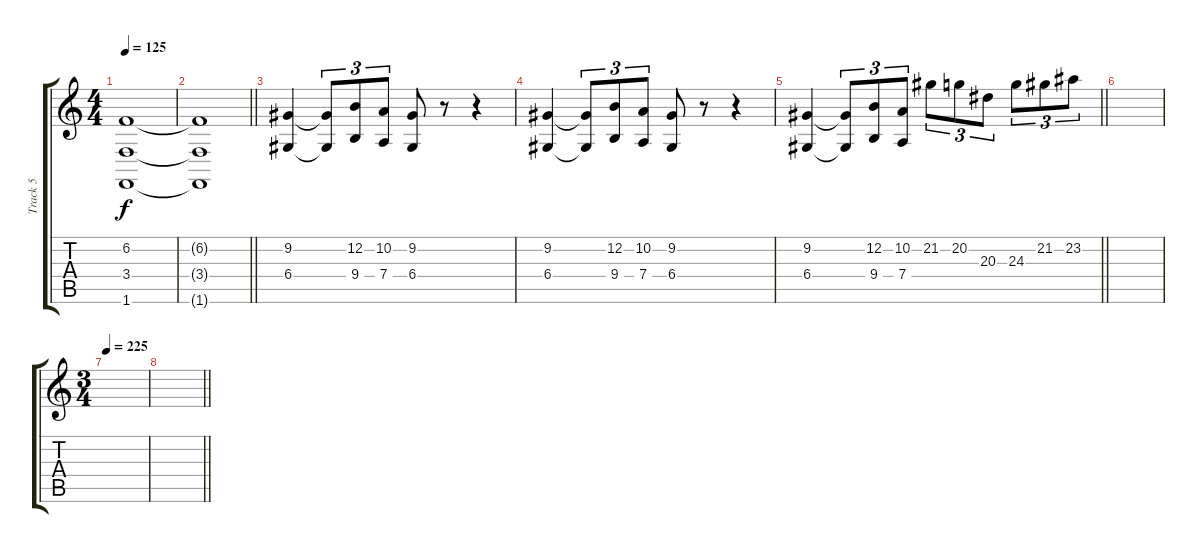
\track ("Track 5" "Track 5") {instrument stringensemble1}
\staff {score tabs}
\tuning (E4 B3 G3 D3 A2 E2) {hide}
\ts (4 4)
\tempo 125
\clef g2
\ks c
(6.2 3.4 1.6).1{dy f} |
\barLineRight lightlight
(6.2{t} 3.4{t} 1.6{t}).1 |
(9.2 6.4).4{volume 14 instrument stringensemble1} (9.2{t} 6.4{t}).8{tu (3 2)} (12.2 9.4).8{tu (3 2)} (10.2 7.4).8{tu (3 2)} (9.2 6.4).8 r.8 r.4 |
(9.2 6.4).4 (9.2{t} 6.4{t}).8{tu (3 2)} (12.2 9.4).8{tu (3 2)} (10.2 7.4).8{tu (3 2)} (9.2 6.4).8 r.8 r.4 |
\barLineRight lightlight
(9.2 6.4).4 (9.2{t} 6.4{t}).8{tu (3 2)} (12.2 9.4).8{tu (3 2)} (10.2 7.4).8{tu (3 2)} 21.2.8{tu (3 2)} 20.2.8{tu (3 2)} 20.3.8{tu (3 2)} 24.3.8{tu (3 2)} 21.2.8{tu (3 2)} 23.2.8{tu (3 2)} |
|
\ts (3 4)
\tempo 225
|
\barLineRight lightlight
